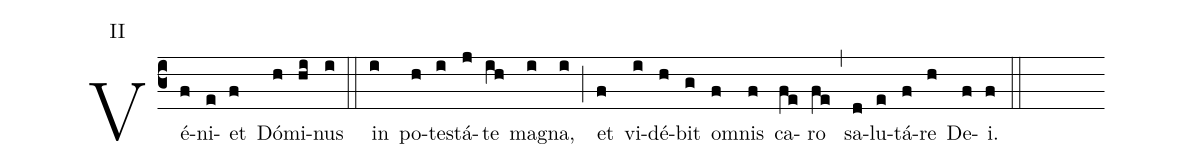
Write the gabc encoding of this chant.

annotation: II;
%%
(c3)Vé(f)ni(e)et(f) Dó(h)mi(hi)nus(i) (::) in(i) po(h)te(i)stá(j)te(ih) ma(i)gna,(i) (;) et(f) vi(i)dé(h)bit(g) om(f)nis(f) ca(fe)ro(fe) (,) sa(d)lu(e)tá(f)re(h) De(f)i.(f) (::)
